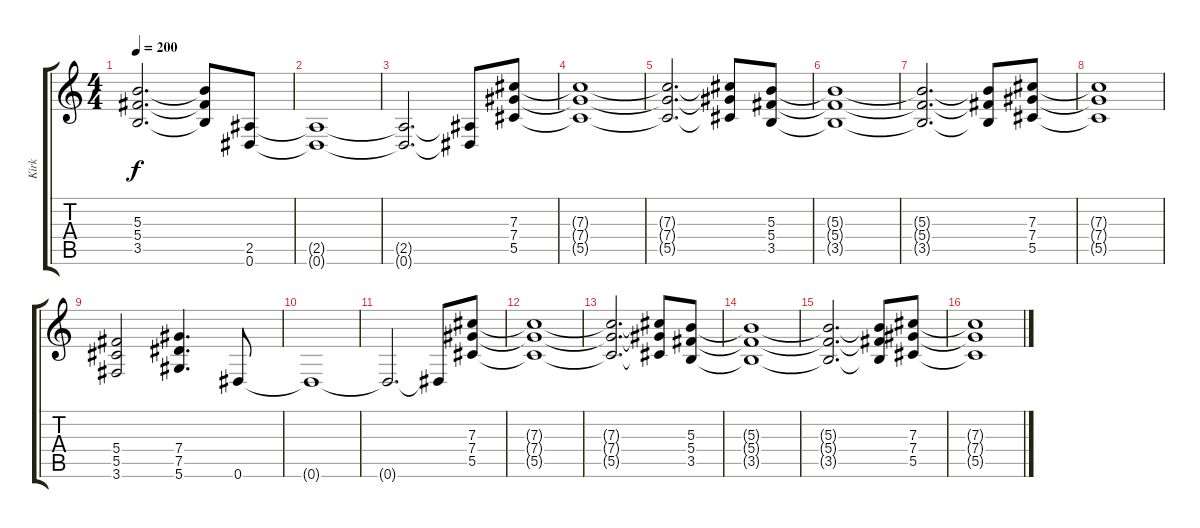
\track ("Kirk" "Kirk") {instrument overdrivenguitar}
\staff {score tabs}
\tuning (Eb4 Bb3 Gb3 Db3 Ab2 Eb2) {hide}
\ts (4 4)
\tempo 200
\clef g2
\ks c
(5.3{t} 5.4{t} 3.5{t}).2{d dy f} (5.3{t} 5.4{t} 3.5{t}).8 (2.5 0.6).8 |
(2.5{t} 0.6{t}).1 |
(2.5{t} 0.6{t}).2{d} (2.5{t} 0.6{t}).8 (7.3 7.4 5.5).8 |
(7.3{t} 7.4{t} 5.5{t}).1 |
(7.3{t} 7.4{t} 5.5{t}).2{d} (7.3{t} 7.4{t} 5.5{t}).8 (5.3 5.4 3.5).8 |
(5.3{t} 5.4{t} 3.5{t}).1 |
(5.3{t} 5.4{t} 3.5{t}).2{d} (5.3{t} 5.4{t} 3.5{t}).8 (7.3 7.4 5.5).8 |
(7.3{t} 7.4{t} 5.5{t}).1 |
(5.4 5.5 3.6).2 (7.4 7.5 5.6).4{d} 0.6.8 |
0.6{t}.1 |
0.6{t}.2{d} 0.6{t}.8 (7.3 7.4 5.5).8 |
(7.3{t} 7.4{t} 5.5{t}).1 |
(7.3{t} 7.4{t} 5.5{t}).2{d} (7.3{t} 7.4{t} 5.5{t}).8 (5.3 5.4 3.5).8 |
(5.3{t} 5.4{t} 3.5{t}).1 |
(5.3{t} 5.4{t} 3.5{t}).2{d} (5.3{t} 5.4{t} 3.5{t}).8 (7.3 7.4 5.5).8 |
(7.3{t} 7.4{t} 5.5{t}).1
